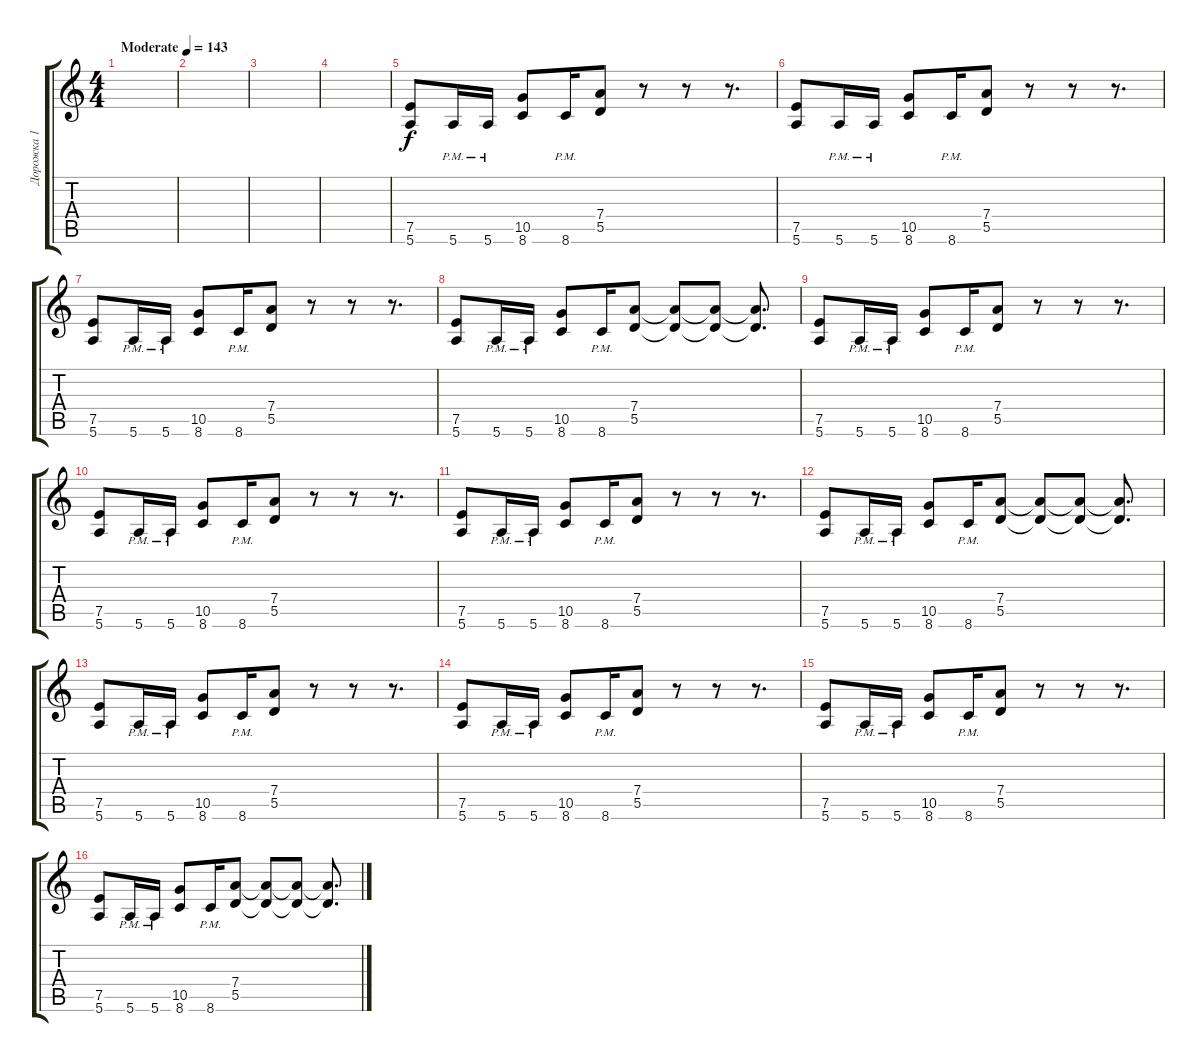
\track ("Дорожка 1" "Дорожка 1") {instrument distortionguitar}
\staff {score tabs}
\tuning (E4 B3 G3 D3 A2 E2) {hide}
\ts (4 4)
\tempo (143 "Moderate")
\clef g2
\ks c
|
|
|
|
(7.5 5.6).8 5.6{pm}.16 5.6{pm}.16 (10.5 8.6).8 8.6{pm}.16 (7.4 5.5).8 r.8 r.8 r.8{d} |
(7.5 5.6).8 5.6{pm}.16 5.6{pm}.16 (10.5 8.6).8 8.6{pm}.16 (7.4 5.5).8 r.8 r.8 r.8{d} |
(7.5 5.6).8 5.6{pm}.16 5.6{pm}.16 (10.5 8.6).8 8.6{pm}.16 (7.4 5.5).8 r.8 r.8 r.8{d} |
(7.5 5.6).8 5.6{pm}.16 5.6{pm}.16 (10.5 8.6).8 8.6{pm}.16 (7.4 5.5).8 (7.4{t} 5.5{t}).8 (7.4{t} 5.5{t}).8 (7.4{t} 5.5{t}).8{d} |
(7.5 5.6).8 5.6{pm}.16 5.6{pm}.16 (10.5 8.6).8 8.6{pm}.16 (7.4 5.5).8 r.8 r.8 r.8{d} |
(7.5 5.6).8 5.6{pm}.16 5.6{pm}.16 (10.5 8.6).8 8.6{pm}.16 (7.4 5.5).8 r.8 r.8 r.8{d} |
(7.5 5.6).8 5.6{pm}.16 5.6{pm}.16 (10.5 8.6).8 8.6{pm}.16 (7.4 5.5).8 r.8 r.8 r.8{d} |
(7.5 5.6).8 5.6{pm}.16 5.6{pm}.16 (10.5 8.6).8 8.6{pm}.16 (7.4 5.5).8 (7.4{t} 5.5{t}).8 (7.4{t} 5.5{t}).8 (7.4{t} 5.5{t}).8{d} |
(7.5 5.6).8 5.6{pm}.16 5.6{pm}.16 (10.5 8.6).8 8.6{pm}.16 (7.4 5.5).8 r.8 r.8 r.8{d} |
(7.5 5.6).8 5.6{pm}.16 5.6{pm}.16 (10.5 8.6).8 8.6{pm}.16 (7.4 5.5).8 r.8 r.8 r.8{d} |
(7.5 5.6).8 5.6{pm}.16 5.6{pm}.16 (10.5 8.6).8 8.6{pm}.16 (7.4 5.5).8 r.8 r.8 r.8{d} |
(7.5 5.6).8 5.6{pm}.16 5.6{pm}.16 (10.5 8.6).8 8.6{pm}.16 (7.4 5.5).8 (7.4{t} 5.5{t}).8 (7.4{t} 5.5{t}).8 (7.4{t} 5.5{t}).8{d}
